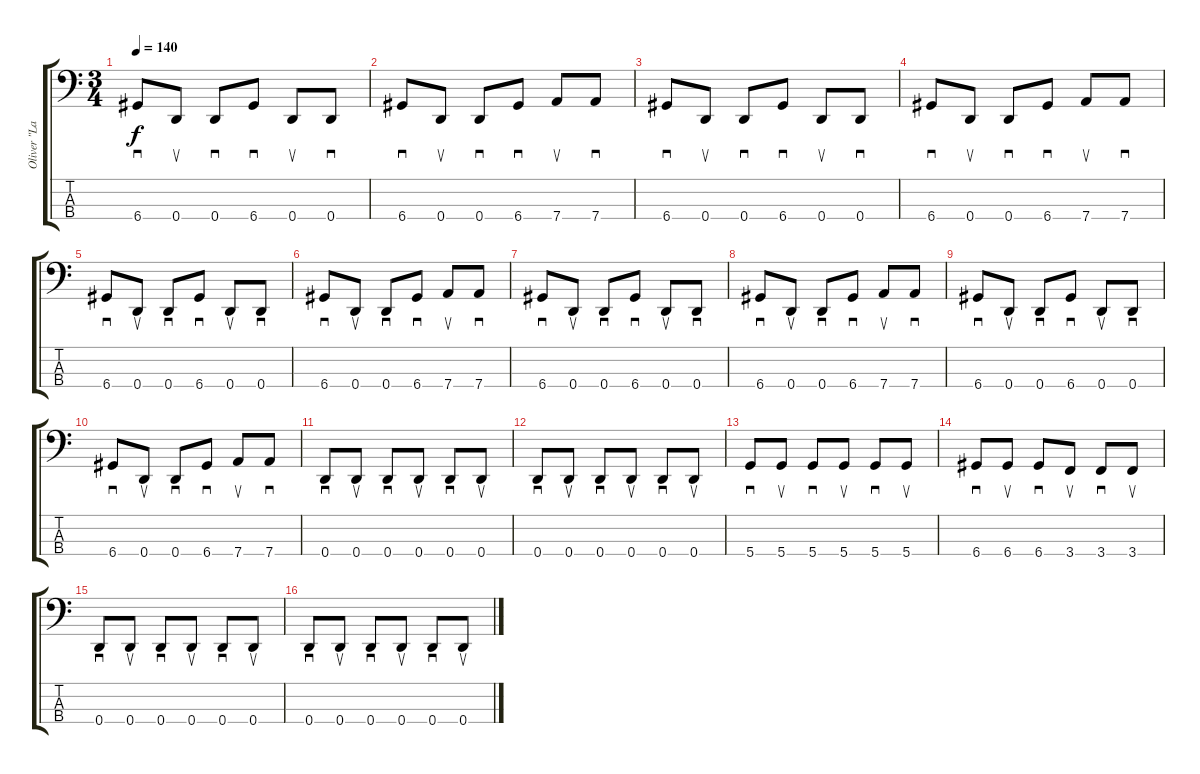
\track ("Oliver \"Lars\" Riedel" "Oliver \"La") {instrument electricbassfinger}
\staff {score tabs}
\tuning (G2 D2 A1 D1) {hide}
\ts (3 4)
\tempo 140
\clef f4
\ks c
6.4.8{sd dy f} 0.4.8{su} 0.4.8{sd} 6.4.8{sd} 0.4.8{su} 0.4.8{sd} |
6.4.8{sd} 0.4.8{su} 0.4.8{sd} 6.4.8{sd} 7.4.8{su} 7.4.8{sd} |
6.4.8{sd} 0.4.8{su} 0.4.8{sd} 6.4.8{sd} 0.4.8{su} 0.4.8{sd} |
6.4.8{sd} 0.4.8{su} 0.4.8{sd} 6.4.8{sd} 7.4.8{su} 7.4.8{sd} |
6.4.8{sd} 0.4.8{su} 0.4.8{sd} 6.4.8{sd} 0.4.8{su} 0.4.8{sd} |
6.4.8{sd} 0.4.8{su} 0.4.8{sd} 6.4.8{sd} 7.4.8{su} 7.4.8{sd} |
6.4.8{sd} 0.4.8{su} 0.4.8{sd} 6.4.8{sd} 0.4.8{su} 0.4.8{sd} |
6.4.8{sd} 0.4.8{su} 0.4.8{sd} 6.4.8{sd} 7.4.8{su} 7.4.8{sd} |
6.4.8{sd} 0.4.8{su} 0.4.8{sd} 6.4.8{sd} 0.4.8{su} 0.4.8{sd} |
6.4.8{sd} 0.4.8{su} 0.4.8{sd} 6.4.8{sd} 7.4.8{su} 7.4.8{sd} |
0.4.8{sd} 0.4.8{su} 0.4.8{sd} 0.4.8{su} 0.4.8{sd} 0.4.8{su} |
0.4.8{sd} 0.4.8{su} 0.4.8{sd} 0.4.8{su} 0.4.8{sd} 0.4.8{su} |
5.4.8{sd} 5.4.8{su} 5.4.8{sd} 5.4.8{su} 5.4.8{sd} 5.4.8{su} |
6.4.8{sd} 6.4.8{su} 6.4.8{sd} 3.4.8{su} 3.4.8{sd} 3.4.8{su} |
0.4.8{sd} 0.4.8{su} 0.4.8{sd} 0.4.8{su} 0.4.8{sd} 0.4.8{su} |
0.4.8{sd} 0.4.8{su} 0.4.8{sd} 0.4.8{su} 0.4.8{sd} 0.4.8{su}
